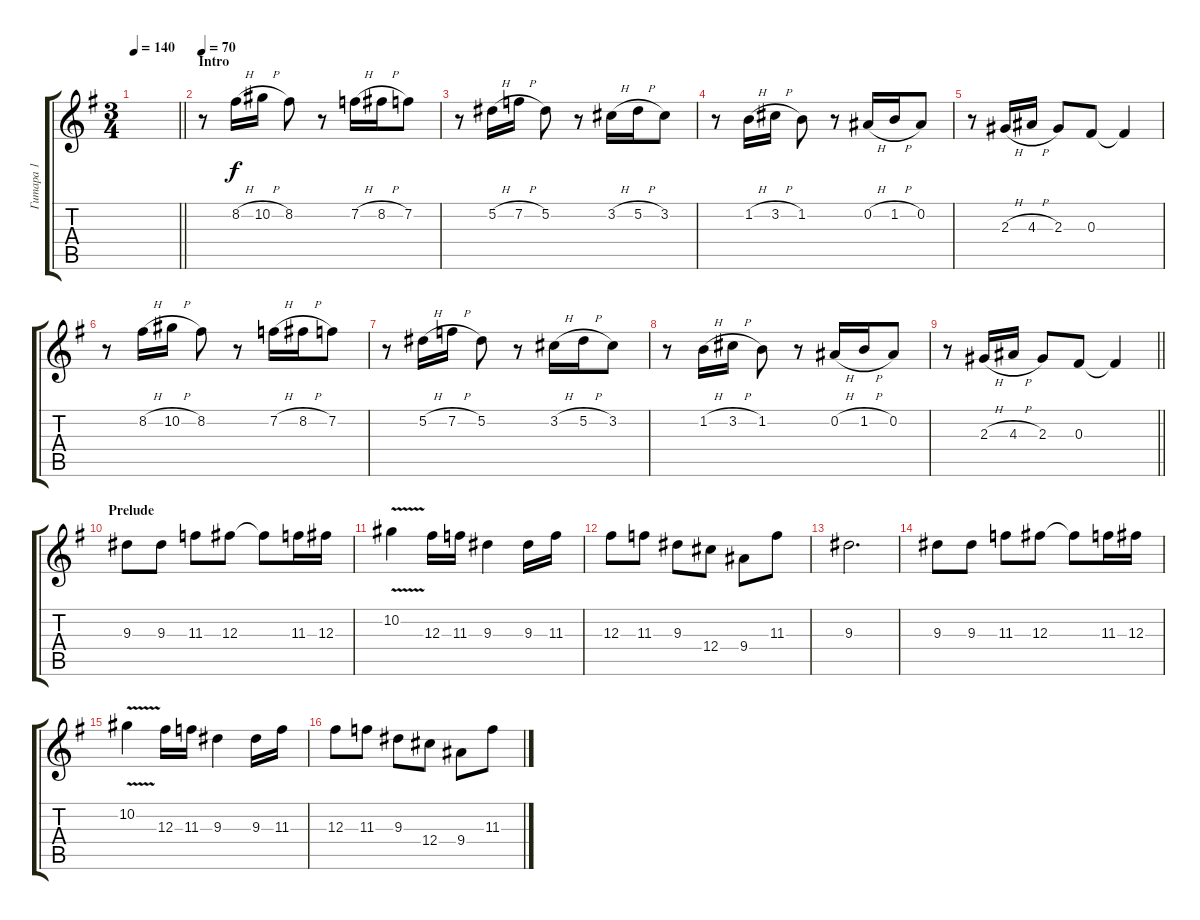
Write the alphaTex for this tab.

\track ("Гитара 1" "Гитара 1") {instrument distortionguitar}
\staff {score tabs}
\tuning (Eb4 Bb3 Gb3 Db3 Ab2 Eb2) {hide}
\ts (3 4)
\tempo 140
\clef g2
\barLineRight lightlight
\ks eminor
|
\section ("" "Intro")
\tempo 70
r.8 8.2{h}.16 10.2{h}.16 8.2.8 r.8 7.2{h}.16 8.2{h}.16 7.2.8 |
r.8 5.2{h}.16 7.2{h}.16 5.2.8 r.8 3.2{h}.16 5.2{h}.16 3.2.8 |
r.8 1.2{h}.16 3.2{h}.16 1.2.8 r.8 0.2{h}.16 1.2{h}.16 0.2.8 |
r.8 2.3{h}.16 4.3{h}.16 2.3.8 0.3.8 0.3{t}.4 |
r.8 8.2{h}.16 10.2{h}.16 8.2.8 r.8 7.2{h}.16 8.2{h}.16 7.2.8 |
r.8 5.2{h}.16 7.2{h}.16 5.2.8 r.8 3.2{h}.16 5.2{h}.16 3.2.8 |
r.8 1.2{h}.16 3.2{h}.16 1.2.8 r.8 0.2{h}.16 1.2{h}.16 0.2.8 |
\barLineRight lightlight
r.8 2.3{h}.16 4.3{h}.16 2.3.8 0.3.8 0.3{t}.4 |
\section ("" "Prelude")
9.3.8 9.3.8 11.3.8 12.3.8 12.3{t}.8 11.3.16 12.3.16 |
10.2{v}.4 12.3.16 11.3.16 9.3.4 9.3.16 11.3.16 |
12.3.8 11.3.8 9.3.8 12.4.8 9.4.8 11.3.8 |
9.3.2{d} |
9.3.8 9.3.8 11.3.8 12.3.8 12.3{t}.8 11.3.16 12.3.16 |
10.2{v}.4 12.3.16 11.3.16 9.3.4 9.3.16 11.3.16 |
12.3.8 11.3.8 9.3.8 12.4.8 9.4.8 11.3.8
